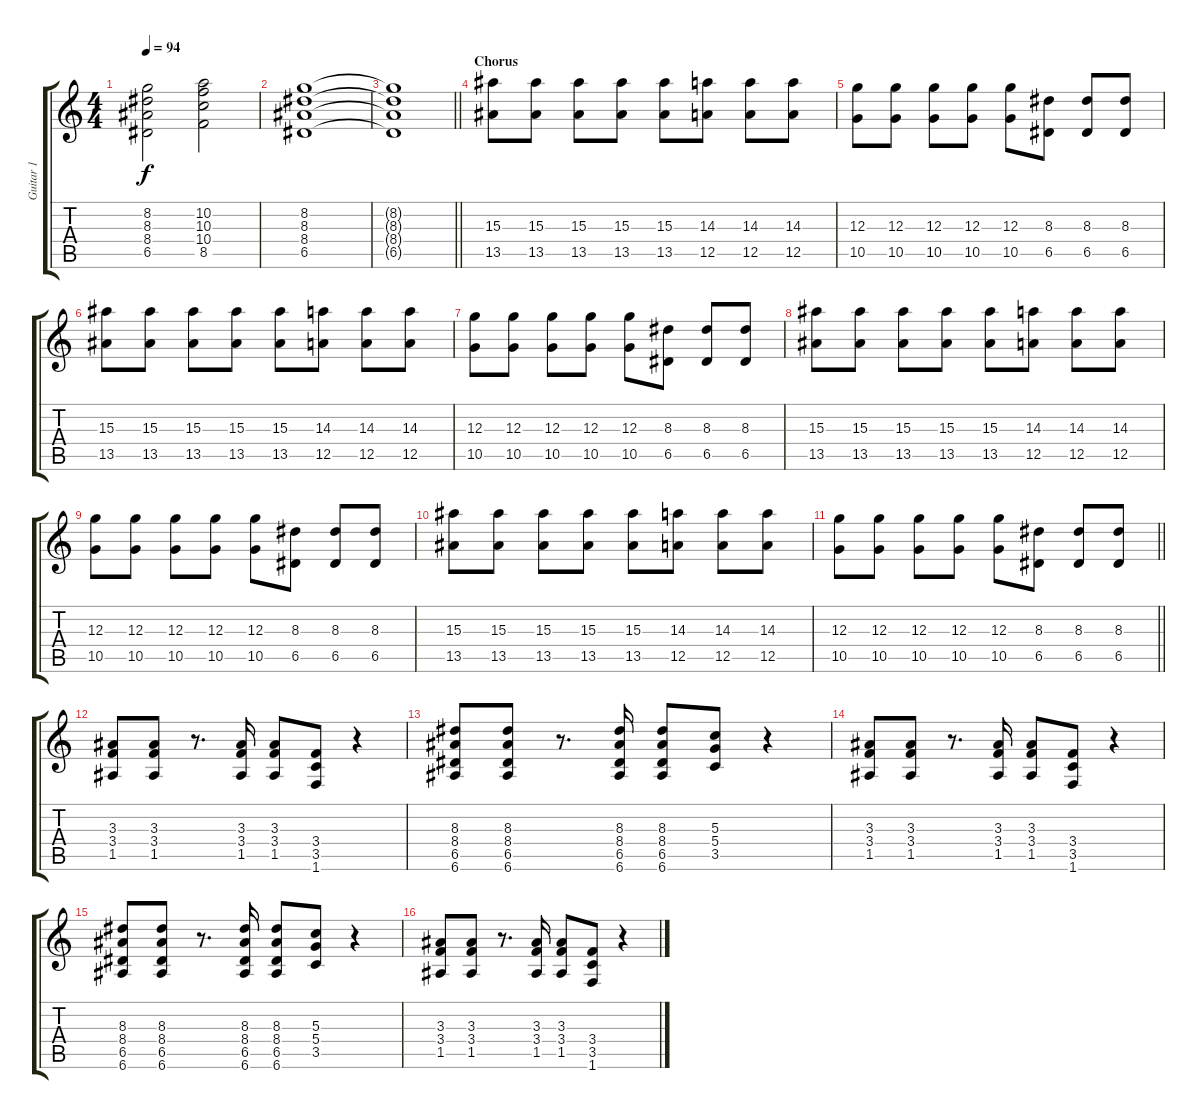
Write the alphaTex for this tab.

\track ("Guitar 1" "Guitar 1") {instrument overdrivenguitar}
\staff {score tabs}
\tuning (E4 B3 G3 D3 A2 E2) {hide}
\ts (4 4)
\tempo 94
\clef g2
\ks c
(8.2 8.3 8.4 6.5).2{dy f} (10.2 10.3 10.4 8.5).2 |
(8.2 8.3 8.4 6.5).1 |
\barLineRight lightlight
(8.2{t} 8.3{t} 8.4{t} 6.5{t}).1 |
\section ("" "Chorus")
(15.3 13.5).8{instrument overdrivenguitar} (15.3 13.5).8 (15.3 13.5).8 (15.3 13.5).8 (15.3 13.5).8 (14.3 12.5).8 (14.3 12.5).8 (14.3 12.5).8 |
(12.3 10.5).8 (12.3 10.5).8 (12.3 10.5).8 (12.3 10.5).8 (12.3 10.5).8 (8.3 6.5).8 (8.3 6.5).8 (8.3 6.5).8 |
(15.3 13.5).8 (15.3 13.5).8 (15.3 13.5).8 (15.3 13.5).8 (15.3 13.5).8 (14.3 12.5).8 (14.3 12.5).8 (14.3 12.5).8 |
(12.3 10.5).8 (12.3 10.5).8 (12.3 10.5).8 (12.3 10.5).8 (12.3 10.5).8 (8.3 6.5).8 (8.3 6.5).8 (8.3 6.5).8 |
(15.3 13.5).8 (15.3 13.5).8 (15.3 13.5).8 (15.3 13.5).8 (15.3 13.5).8 (14.3 12.5).8 (14.3 12.5).8 (14.3 12.5).8 |
(12.3 10.5).8 (12.3 10.5).8 (12.3 10.5).8 (12.3 10.5).8 (12.3 10.5).8 (8.3 6.5).8 (8.3 6.5).8 (8.3 6.5).8 |
(15.3 13.5).8 (15.3 13.5).8 (15.3 13.5).8 (15.3 13.5).8 (15.3 13.5).8 (14.3 12.5).8 (14.3 12.5).8 (14.3 12.5).8 |
\barLineRight lightlight
(12.3 10.5).8 (12.3 10.5).8 (12.3 10.5).8 (12.3 10.5).8 (12.3 10.5).8 (8.3 6.5).8 (8.3 6.5).8 (8.3 6.5).8 |
(3.3 3.4 1.5).8 (3.3 3.4 1.5).8 r.8{d} (3.3 3.4 1.5).16 (3.3 3.4 1.5).8 (3.4 3.5 1.6).8 r.4 |
(8.3 8.4 6.5 6.6).8 (8.3 8.4 6.5 6.6).8 r.8{d} (8.3 8.4 6.5 6.6).16 (8.3 8.4 6.5 6.6).8 (5.3 5.4 3.5).8 r.4 |
(3.3 3.4 1.5).8 (3.3 3.4 1.5).8 r.8{d} (3.3 3.4 1.5).16 (3.3 3.4 1.5).8 (3.4 3.5 1.6).8 r.4 |
(8.3 8.4 6.5 6.6).8 (8.3 8.4 6.5 6.6).8 r.8{d} (8.3 8.4 6.5 6.6).16 (8.3 8.4 6.5 6.6).8 (5.3 5.4 3.5).8 r.4 |
(3.3 3.4 1.5).8 (3.3 3.4 1.5).8 r.8{d} (3.3 3.4 1.5).16 (3.3 3.4 1.5).8 (3.4 3.5 1.6).8 r.4
